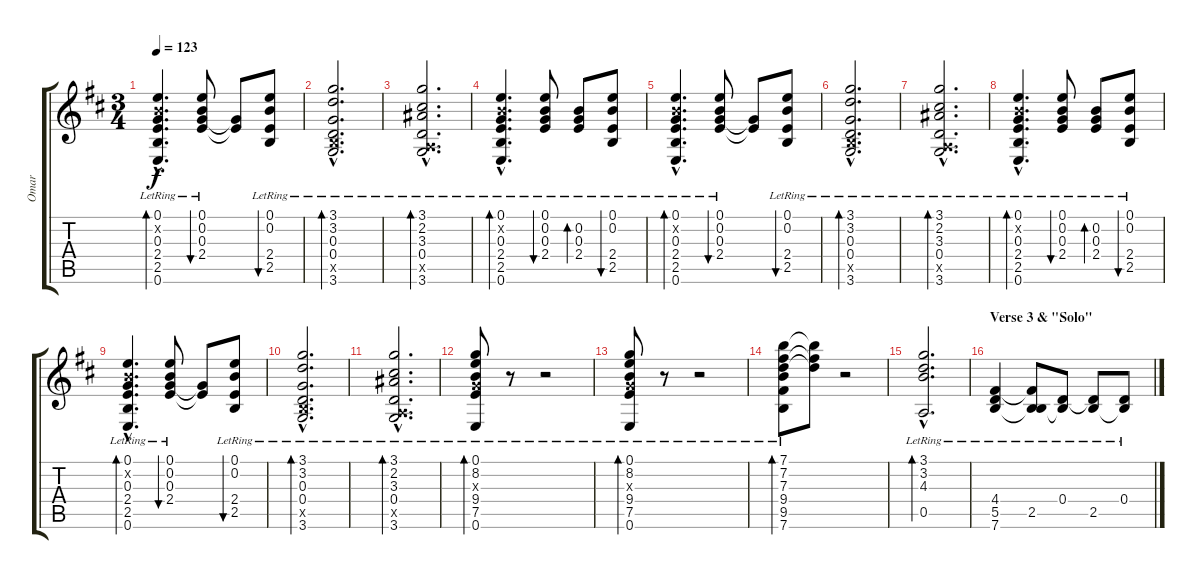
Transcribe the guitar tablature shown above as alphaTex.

\track ("Omar" "Omar") {instrument acousticguitarsteel}
\staff {score tabs}
\tuning (E4 B3 G3 D3 A2 E2) {hide}
\ts (3 4)
\tempo 123
\clef g2
\ks d
(0.1{hac} 0.2{hac x} 0.3{hac lr} 2.4{hac lr} 2.5{hac lr} 0.6{hac lr}).4{d bd 120 dy f} (0.1 0.2{lr} 0.3{lr} 2.4{lr}).8{bu 120} (0.3{t} 2.4{t}).8 (0.1 0.2{lr} 2.4{lr} 2.5{lr}).8{bu 120} |
(3.1{hac} 3.2{hac lr} 0.3{hac lr} 0.4{hac lr} 2.5{hac x} 3.6{hac lr}).2{d bd 120} |
(3.1{hac} 2.2{hac lr} 3.3{hac lr} 0.4{hac lr} 0.5{hac x} 3.6{hac lr}).2{d bd 120} |
\section ("" "")
(0.1{hac} 0.2{hac x} 0.3{hac lr} 2.4{hac lr} 2.5{hac lr} 0.6{hac lr}).4{d bd 120} (0.1 0.2{lr} 0.3{lr} 2.4{lr}).8{bu 120} (0.2{lr} 0.3{lr} 2.4{lr}).8{bd 120} (0.1 0.2{lr} 2.4{lr} 2.5{lr}).8{bu 120} |
(0.1{hac} 0.2{hac x} 0.3{hac lr} 2.4{hac lr} 2.5{hac lr} 0.6{hac lr}).4{d bd 120} (0.1 0.2{lr} 0.3{lr} 2.4{lr}).8{bu 120} (0.3{t} 2.4{t}).8 (0.1 0.2{lr} 2.4{lr} 2.5{lr}).8{bu 120} |
(3.1{hac} 3.2{hac lr} 0.3{hac lr} 0.4{hac lr} 2.5{hac x} 3.6{hac lr}).2{d bd 120} |
(3.1{hac} 2.2{hac lr} 3.3{hac lr} 0.4{hac lr} 0.5{hac x} 3.6{hac lr}).2{d bd 120} |
\section ("" "")
(0.1{hac} 0.2{hac x} 0.3{hac lr} 2.4{hac lr} 2.5{hac lr} 0.6{hac lr}).4{d bd 120} (0.1 0.2{lr} 0.3{lr} 2.4{lr}).8{bu 120} (0.2{lr} 0.3{lr} 2.4{lr}).8{bd 120} (0.1 0.2{lr} 2.4{lr} 2.5{lr}).8{bu 120} |
(0.1{hac} 0.2{hac x} 0.3{hac lr} 2.4{hac lr} 2.5{hac lr} 0.6{hac lr}).4{d bd 120} (0.1 0.2{lr} 0.3{lr} 2.4{lr}).8{bu 120} (0.3{t} 2.4{t}).8 (0.1 0.2{lr} 2.4{lr} 2.5{lr}).8{bu 120} |
(3.1{hac} 3.2{hac lr} 0.3{hac lr} 0.4{hac lr} 2.5{hac x} 3.6{hac lr}).2{d bd 120} |
(3.1{hac} 2.2{hac lr} 3.3{hac lr} 0.4{hac lr} 0.5{hac x} 3.6{hac lr}).2{d bd 120} |
\section ("" "")
(0.1 8.2{lr} 0.3{x} 9.4{lr} 7.5{lr} 0.6{lr}).8{bd 30} r.8 r.2 |
(0.1 8.2{lr} 0.3{x} 9.4{lr} 7.5{lr} 0.6{lr}).8{bd 30} r.8 r.2 |
(7.1 7.2{lr} 7.3{lr} 9.4{lr} 9.5{lr} 7.6{lr}).8{bd 240} (7.1{t} 7.2{t} 7.3{t}).8 r.2 |
(3.1{hac} 3.2{hac lr} 4.3{hac lr} 0.5{hac lr}).2{d bd 60} |
\section ("" "Verse 3 & \"Solo\"")
(4.4{lr} 5.5{lr} 7.6{lr}).4{volume 11} (4.4{t} 2.5{lr} 7.6{t}).8 (0.4{lr} 2.5{t}).8 (0.4{t} 2.5{lr}).8 (0.4{lr} 2.5{t}).8
